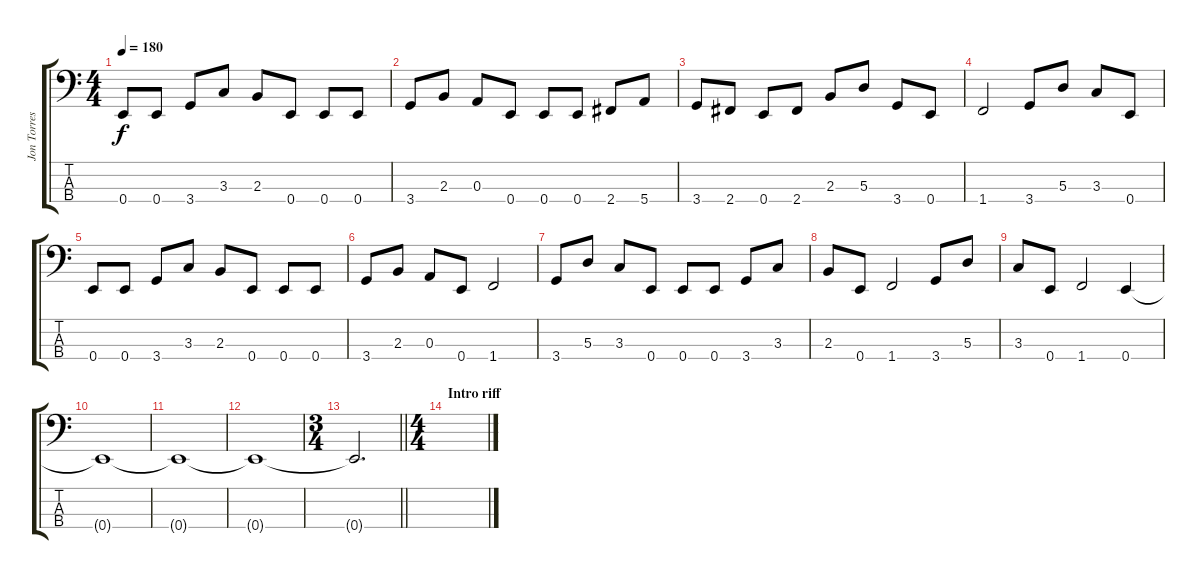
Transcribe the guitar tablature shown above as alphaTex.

\track ("Jon Torres" "Jon Torres") {instrument electricbasspick}
\staff {score tabs}
\tuning (G2 D2 A1 E1) {hide}
\ts (4 4)
\tempo 180
\clef f4
\ks c
0.4.8{dy f} 0.4.8 3.4.8 3.3.8 2.3.8 0.4.8 0.4.8 0.4.8 |
3.4.8 2.3.8 0.3.8 0.4.8 0.4.8 0.4.8 2.4.8 5.4.8 |
3.4.8 2.4.8 0.4.8 2.4.8 2.3.8 5.3.8 3.4.8 0.4.8 |
1.4.2 3.4.8 5.3.8 3.3.8 0.4.8 |
0.4.8 0.4.8 3.4.8 3.3.8 2.3.8 0.4.8 0.4.8 0.4.8 |
3.4.8 2.3.8 0.3.8 0.4.8 1.4.2 |
3.4.8 5.3.8 3.3.8 0.4.8 0.4.8 0.4.8 3.4.8 3.3.8 |
2.3.8 0.4.8 1.4.2 3.4.8 5.3.8 |
3.3.8 0.4.8 1.4.2 0.4.4 |
0.4{t}.1 |
0.4{t}.1 |
0.4{t}.1 |
\ts (3 4)
\barLineRight lightlight
0.4{t}.2{d} |
\ts (4 4)
\section ("" "Intro riff")
